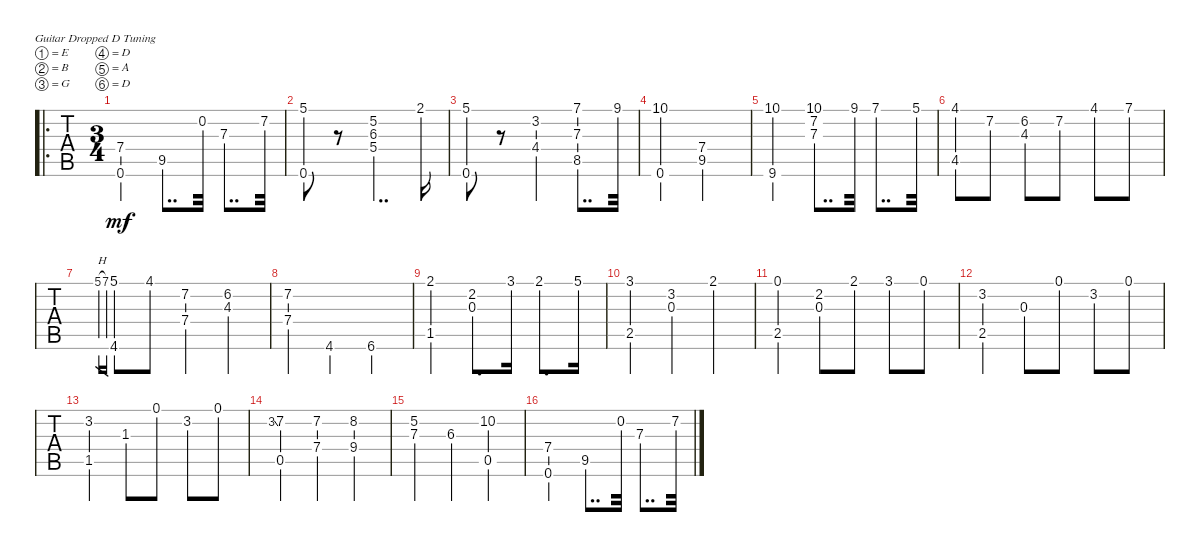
\bracketExtendMode groupsimilarinstruments
\singleTrackTrackNamePolicy hidden
\multiTrackTrackNamePolicy hidden
\firstSystemTrackNameOrientation horizontal
\otherSystemsTrackNameOrientation horizontal
\track ("Track 1" "Track 1") {instrument acousticguitarsteel}
\staff {tabs}
\tuning (E4 B3 G3 D3 A2 D2)
\ro
\ts (3 4)
\tempo (120 hide)
\clef g2
\ks d
(7.4 0.6).4{dy mf instrument acousticguitarsteel} 9.5.8{dd} 0.2.32 7.3.8{dd} 7.2.32 |
(5.1 0.6).8 r.8 (5.2 6.3 5.4).4{dd} 2.1.16 |
(5.1 0.6).8 r.8 (3.2 4.4).4 (7.1 8.5 7.3).8{dd} 9.1.32 |
(10.1 0.6).4 (7.4 9.5).2 |
(10.1 9.6).4 (10.1 7.2 7.3).8{dd} 9.1.32 7.1.8{dd} 5.1.32 |
(4.1 4.5).8 7.2.8 (6.2 4.3).8 7.2.8 4.1.8 7.1.8 |
5.1{h}.16{gr} 7.1.16{gr} (5.1 4.6).8 4.1.8 (7.2 7.4).4 (6.2 4.3).4 |
(7.2 7.4).4 4.6.4 6.6.4 |
(2.1 1.5).4 (2.2 0.3).8{d} 3.1.16 2.1.8{d} 5.1.16 |
(3.1 2.5).4 (3.2 0.3).4 2.1.4 |
(0.1 2.5).4 (2.2 0.3).8 2.1.8 3.1.8 0.1.8 |
(3.2 2.5).4 0.3.8 0.1.8 3.2.8 0.1.8 |
(3.2 1.5).4 1.3.8 0.1.8 3.2.8 0.1.8 |
3.2{ss}.8{gr} (7.2 0.5).4 (7.2 7.4).4 (8.2 9.4).4 |
(7.3 5.2).4 6.3.4 (10.2 0.5).4 |
(7.4 0.6).4 9.5.8{dd} 0.2.32 7.3.8{dd} 7.2.32
